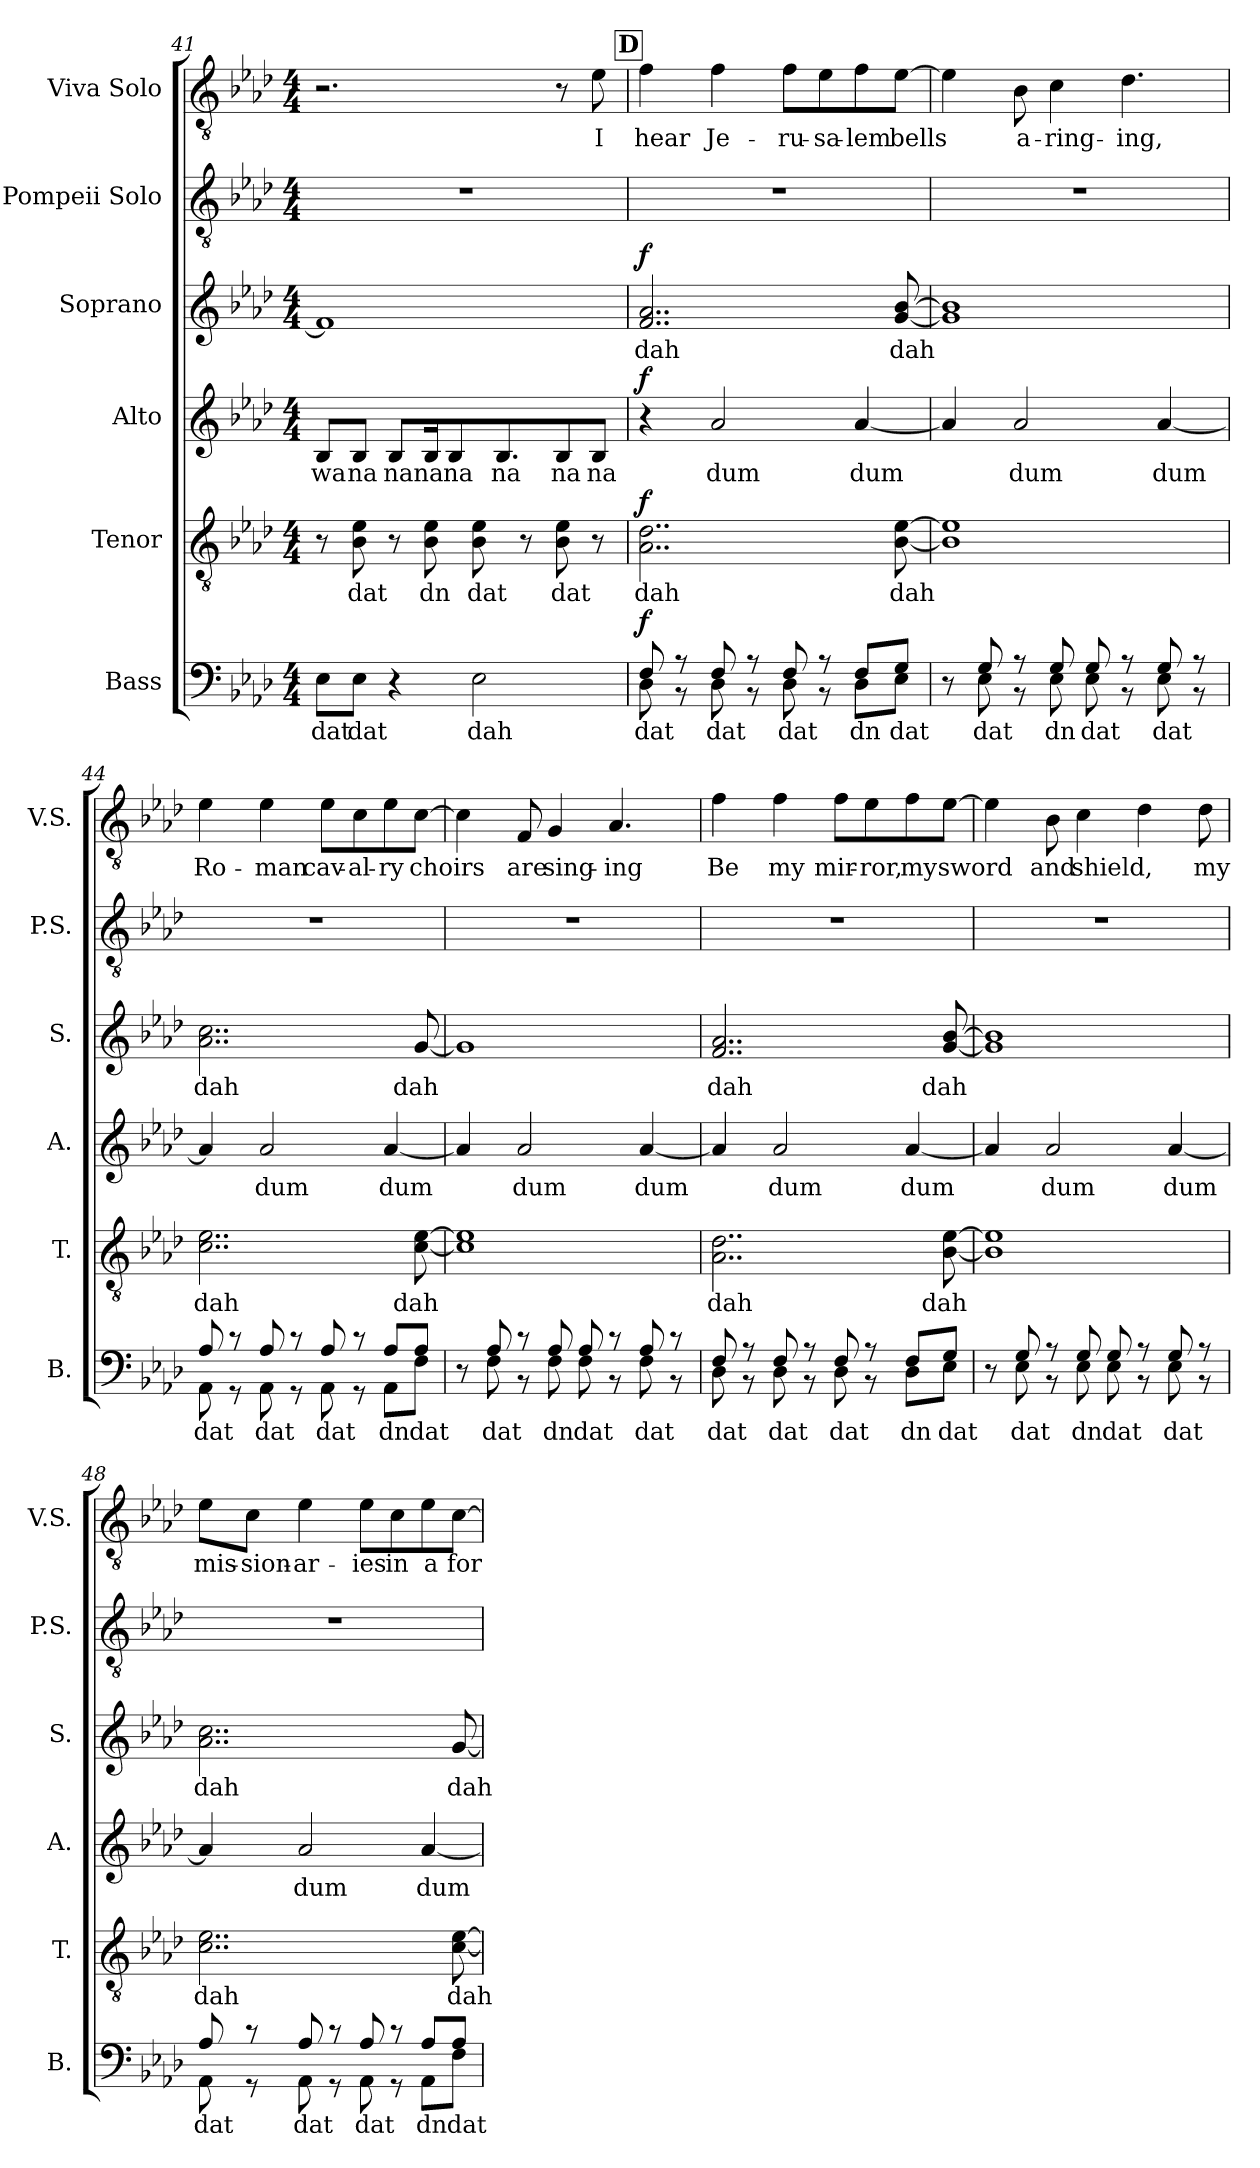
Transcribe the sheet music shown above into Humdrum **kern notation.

**kern	**text	**dynam	**kern	**text	**dynam	**kern	**text	**dynam	**kern	**text	**dynam	**kern	**kern	**text
*part6	*part6	*part6	*part5	*part5	*part5	*part4	*part4	*part4	*part3	*part3	*part3	*part2	*part1	*part1
*staff6	*staff6	*staff6	*staff5	*staff5	*staff5	*staff4	*staff4	*staff4	*staff3	*staff3	*staff3	*staff2	*staff1	*staff1
*I"Bass	*	*	*I"Tenor	*	*	*I"Alto	*	*	*I"Soprano	*	*	*I"Pompeii Solo	*I"Viva Solo	*
*I'B.	*	*	*I'T.	*	*	*I'A.	*	*	*I'S.	*	*	*I'P.S.	*I'V.S.	*
*clefF4	*	*	*clefGv2	*	*	*clefG2	*	*	*clefG2	*	*	*clefGv2	*clefGv2	*
*k[b-e-a-d-]	*	*	*k[b-e-a-d-]	*	*	*k[b-e-a-d-]	*	*	*k[b-e-a-d-]	*	*	*k[b-e-a-d-]	*k[b-e-a-d-]	*
*M4/4	*	*	*M4/4	*	*	*M4/4	*	*	*M4/4	*	*	*M4/4	*M4/4	*
=41	=41	=41	=41	=41	=41	=41	=41	=41	=41	=41	=41	=41	=41	=41
!	!LO:LY:b	!	!	!	!	!	!LO:LY:b	!	!	!	!	!	!	!
8E-\L	dat	.	8r	.	.	8B-/L	wa	.	1f]	.	.	1r	2.r	.
!	!LO:LY:b	!	!	!LO:LY:b	!	!	!LO:LY:b	!	!	!	!	!	!	!
8E-\J	dat	.	8B-\ 8e-\	dat	.	8B-/J	na	.	.	.	.	.	.	.
!	!	!	!	!	!	!	!LO:LY:b	!	!	!	!	!	!	!
4r	.	.	8r	.	.	8B-/L	na	.	.	.	.	.	.	.
!	!	!	!	!LO:LY:b	!	!	!LO:LY:b	!	!	!	!	!	!	!
.	.	.	8B-\ 8e-\	dn	.	16B-/K	na	.	.	.	.	.	.	.
!	!	!	!	!	!	!	!LO:LY:b	!	!	!	!	!	!	!
.	.	.	.	.	.	8B-/	na	.	.	.	.	.	.	.
!	!LO:LY:b	!	!	!LO:LY:b	!	!	!	!	!	!	!	!	!	!
2E-\	dah	.	8B-\ 8e-\	dat	.	.	.	.	.	.	.	.	.	.
!	!	!	!	!	!	!	!LO:LY:b	!	!	!	!	!	!	!
.	.	.	.	.	.	8.B-/	na	.	.	.	.	.	.	.
.	.	.	8r	.	.	.	.	.	.	.	.	.	.	.
!	!	!	!	!LO:LY:b	!	!	!LO:LY:b	!	!	!	!	!	!	!
.	.	.	8B-\ 8e-\	dat	.	8B-/	na	.	.	.	.	.	8r	.
!	!	!	!	!	!	!	!LO:LY:b	!	!	!	!	!	!	!LO:LY:b
.	.	.	8r	.	.	8B-/J	na	.	.	.	.	.	8e-\	I
!!LO:PB:g=z
!!LO:REH:place=s1:a:B:fs=14:t=D
=42	=42	=42	=42	=42	=42	=42	=42	=42	=42	=42	=42	=42	=42	=42
!	!LO:LY:b	!LO:DY:b	!	!LO:LY:b	!LO:DY:b	!	!	!LO:DY:b	!	!LO:LY:b	!LO:DY:b	!	!	!LO:LY:b
*^	*	*	*	*	*	*	*	*	*	*	*	*	*	*
8F/	8D-\	dat	f	2..A-\ 2..d-\	dah	f	4r	.	f	2..f/ 2..a-/	dah	f	1r	4f\	hear
8r	8r	.	.	.	.	.	.	.	.	.	.	.	.	.	.
!	!	!LO:LY:b	!	!	!	!	!	!LO:LY:b	!	!	!	!	!	!	!LO:LY:b
8F/	8D-\	dat	.	.	.	.	2a-/	dum	.	.	.	.	.	4f\	Je-
8r	8r	.	.	.	.	.	.	.	.	.	.	.	.	.	.
!	!	!LO:LY:b	!	!	!	!	!	!	!	!	!	!	!	!	!LO:LY:b
8F/	8D-\	dat	.	.	.	.	.	.	.	.	.	.	.	8f\L	-ru-
!	!	!	!	!	!	!	!	!	!	!	!	!	!	!	!LO:LY:b
8r	8r	.	.	.	.	.	.	.	.	.	.	.	.	8e-\	-sa-
!	!	!LO:LY:b	!	!	!	!	!	!LO:LY:b	!	!	!	!	!	!	!LO:LY:b
8F/L	8D-\L	dn	.	.	.	.	[4a-/	dum	.	.	.	.	.	8f\	-lem
!	!	!LO:LY:b	!	!	!LO:LY:b	!	!	!	!	!	!LO:LY:b	!	!	!	!LO:LY:b
8G/J	8E-\J	dat	.	[8B-\ [8e-\	dah	.	.	.	.	[8g/ [8b-/	dah	.	.	[8e-\J	bells
=43	=43	=43	=43	=43	=43	=43	=43	=43	=43	=43	=43	=43	=43	=43	=43
8r	8ryy	.	.	1B-] 1e-]	.	.	4a-/]	.	.	1g] 1b-]	.	.	1r	4e-\]	.
!	!	!LO:LY:b	!	!	!	!	!	!	!	!	!	!	!	!	!
8G/	8E-\	dat	.	.	.	.	.	.	.	.	.	.	.	.	.
!	!	!	!	!	!	!	!	!LO:LY:b	!	!	!	!	!	!	!LO:LY:b
8r	8r	.	.	.	.	.	2a-/	dum	.	.	.	.	.	8B-\	a-
!	!	!LO:LY:b	!	!	!	!	!	!	!	!	!	!	!	!	!LO:LY:b
8G/	8E-\	dn	.	.	.	.	.	.	.	.	.	.	.	4c\	-ring-
!	!	!LO:LY:b	!	!	!	!	!	!	!	!	!	!	!	!	!
8G/	8E-\	dat	.	.	.	.	.	.	.	.	.	.	.	.	.
!	!	!	!	!	!	!	!	!	!	!	!	!	!	!	!LO:LY:b
8r	8r	.	.	.	.	.	.	.	.	.	.	.	.	4.d-\	-ing,
!	!	!LO:LY:b	!	!	!	!	!	!LO:LY:b	!	!	!	!	!	!	!
8G/	8E-\	dat	.	.	.	.	[4a-/	dum	.	.	.	.	.	.	.
8r	8r	.	.	.	.	.	.	.	.	.	.	.	.	.	.
=44	=44	=44	=44	=44	=44	=44	=44	=44	=44	=44	=44	=44	=44	=44	=44
!	!	!LO:LY:b	!	!	!LO:LY:b	!	!	!	!	!	!LO:LY:b	!	!	!	!LO:LY:b
8A-/	8AA-\	dat	.	2..c\ 2..e-\	dah	.	4a-/]	.	.	2..a-\ 2..cc\	dah	.	1r	4e-\	Ro-
8r	8r	.	.	.	.	.	.	.	.	.	.	.	.	.	.
!	!	!LO:LY:b	!	!	!	!	!	!LO:LY:b	!	!	!	!	!	!	!LO:LY:b
8A-/	8AA-\	dat	.	.	.	.	2a-/	dum	.	.	.	.	.	4e-\	-man
8r	8r	.	.	.	.	.	.	.	.	.	.	.	.	.	.
!	!	!LO:LY:b	!	!	!	!	!	!	!	!	!	!	!	!	!LO:LY:b
8A-/	8AA-\	dat	.	.	.	.	.	.	.	.	.	.	.	8e-\L	cav-
!	!	!	!	!	!	!	!	!	!	!	!	!	!	!	!LO:LY:b
8r	8r	.	.	.	.	.	.	.	.	.	.	.	.	8c\	-al-
!	!	!LO:LY:b	!	!	!	!	!	!LO:LY:b	!	!	!	!	!	!	!LO:LY:b
8A-/L	8AA-\L	dn	.	.	.	.	[4a-/	dum	.	.	.	.	.	8e-\	-ry
!	!	!LO:LY:b	!	!	!LO:LY:b	!	!	!	!	!	!LO:LY:b	!	!	!	!LO:LY:b
8A-/J	8F\J	dat	.	[8c\ [8e-\	dah	.	.	.	.	[8g/	dah	.	.	[8c\J	choirs
=45	=45	=45	=45	=45	=45	=45	=45	=45	=45	=45	=45	=45	=45	=45	=45
8r	8ryy	.	.	1c] 1e-]	.	.	4a-/]	.	.	1g]	.	.	1r	4c\]	.
!	!	!LO:LY:b	!	!	!	!	!	!	!	!	!	!	!	!	!
8A-/	8F\	dat	.	.	.	.	.	.	.	.	.	.	.	.	.
!	!	!	!	!	!	!	!	!LO:LY:b	!	!	!	!	!	!	!LO:LY:b
8r	8r	.	.	.	.	.	2a-/	dum	.	.	.	.	.	8F/	are
!	!	!LO:LY:b	!	!	!	!	!	!	!	!	!	!	!	!	!LO:LY:b
8A-/	8F\	dn	.	.	.	.	.	.	.	.	.	.	.	4G/	sing-
!	!	!LO:LY:b	!	!	!	!	!	!	!	!	!	!	!	!	!
8A-/	8F\	dat	.	.	.	.	.	.	.	.	.	.	.	.	.
!	!	!	!	!	!	!	!	!	!	!	!	!	!	!	!LO:LY:b
8r	8r	.	.	.	.	.	.	.	.	.	.	.	.	4.A-/	-ing
!	!	!LO:LY:b	!	!	!	!	!	!LO:LY:b	!	!	!	!	!	!	!
8A-/	8F\	dat	.	.	.	.	[4a-/	dum	.	.	.	.	.	.	.
8r	8r	.	.	.	.	.	.	.	.	.	.	.	.	.	.
!!LO:LB:g=z
=46	=46	=46	=46	=46	=46	=46	=46	=46	=46	=46	=46	=46	=46	=46	=46
!	!	!LO:LY:b	!	!	!LO:LY:b	!	!	!	!	!	!LO:LY:b	!	!	!	!LO:LY:b
8F/	8D-\	dat	.	2..A-\ 2..d-\	dah	.	4a-/]	.	.	2..f/ 2..a-/	dah	.	1r	4f\	Be
8r	8r	.	.	.	.	.	.	.	.	.	.	.	.	.	.
!	!	!LO:LY:b	!	!	!	!	!	!LO:LY:b	!	!	!	!	!	!	!LO:LY:b
8F/	8D-\	dat	.	.	.	.	2a-/	dum	.	.	.	.	.	4f\	my
8r	8r	.	.	.	.	.	.	.	.	.	.	.	.	.	.
!	!	!LO:LY:b	!	!	!	!	!	!	!	!	!	!	!	!	!LO:LY:b
8F/	8D-\	dat	.	.	.	.	.	.	.	.	.	.	.	8f\L	mir-
!	!	!	!	!	!	!	!	!	!	!	!	!	!	!	!LO:LY:b
8r	8r	.	.	.	.	.	.	.	.	.	.	.	.	8e-\	-ror,
!	!	!LO:LY:b	!	!	!	!	!	!LO:LY:b	!	!	!	!	!	!	!LO:LY:b
8F/L	8D-\L	dn	.	.	.	.	[4a-/	dum	.	.	.	.	.	8f\	my
!	!	!LO:LY:b	!	!	!LO:LY:b	!	!	!	!	!	!LO:LY:b	!	!	!	!LO:LY:b
8G/J	8E-\J	dat	.	[8B-\ [8e-\	dah	.	.	.	.	[8g/ [8b-/	dah	.	.	[8e-\J	sword
=47	=47	=47	=47	=47	=47	=47	=47	=47	=47	=47	=47	=47	=47	=47	=47
8r	8ryy	.	.	1B-] 1e-]	.	.	4a-/]	.	.	1g] 1b-]	.	.	1r	4e-\]	.
!	!	!LO:LY:b	!	!	!	!	!	!	!	!	!	!	!	!	!
8G/	8E-\	dat	.	.	.	.	.	.	.	.	.	.	.	.	.
!	!	!	!	!	!	!	!	!LO:LY:b	!	!	!	!	!	!	!LO:LY:b
8r	8r	.	.	.	.	.	2a-/	dum	.	.	.	.	.	8B-\	and
!	!	!LO:LY:b	!	!	!	!	!	!	!	!	!	!	!	!	!LO:LY:b
8G/	8E-\	dn	.	.	.	.	.	.	.	.	.	.	.	4c\	shield,
!	!	!LO:LY:b	!	!	!	!	!	!	!	!	!	!	!	!	!
8G/	8E-\	dat	.	.	.	.	.	.	.	.	.	.	.	.	.
8r	8r	.	.	.	.	.	.	.	.	.	.	.	.	4d-\	.
!	!	!LO:LY:b	!	!	!	!	!	!LO:LY:b	!	!	!	!	!	!	!
8G/	8E-\	dat	.	.	.	.	[4a-/	dum	.	.	.	.	.	.	.
!	!	!	!	!	!	!	!	!	!	!	!	!	!	!	!LO:LY:b
8r	8r	.	.	.	.	.	.	.	.	.	.	.	.	8d-\	my
=48	=48	=48	=48	=48	=48	=48	=48	=48	=48	=48	=48	=48	=48	=48	=48
!	!	!LO:LY:b	!	!	!LO:LY:b	!	!	!	!	!	!LO:LY:b	!	!	!	!LO:LY:b
8A-/	8AA-\	dat	.	2..c\ 2..e-\	dah	.	4a-/]	.	.	2..a-\ 2..cc\	dah	.	1r	8e-\L	mis-
!	!	!	!	!	!	!	!	!	!	!	!	!	!	!	!LO:LY:b
8r	8r	.	.	.	.	.	.	.	.	.	.	.	.	8c\J	-sion-
!	!	!LO:LY:b	!	!	!	!	!	!LO:LY:b	!	!	!	!	!	!	!LO:LY:b
8A-/	8AA-\	dat	.	.	.	.	2a-/	dum	.	.	.	.	.	4e-\	-ar-
8r	8r	.	.	.	.	.	.	.	.	.	.	.	.	.	.
!	!	!LO:LY:b	!	!	!	!	!	!	!	!	!	!	!	!	!LO:LY:b
8A-/	8AA-\	dat	.	.	.	.	.	.	.	.	.	.	.	8e-\L	-ies
!	!	!	!	!	!	!	!	!	!	!	!	!	!	!	!LO:LY:b
8r	8r	.	.	.	.	.	.	.	.	.	.	.	.	8c\	in
!	!	!LO:LY:b	!	!	!	!	!	!LO:LY:b	!	!	!	!	!	!	!LO:LY:b
8A-/L	8AA-\L	dn	.	.	.	.	[4a-/	dum	.	.	.	.	.	8e-\	a
!	!	!LO:LY:b	!	!	!LO:LY:b	!	!	!	!	!	!LO:LY:b	!	!	!	!LO:LY:b
8A-/J	8F\J	dat	.	[8c\ [8e-\	dah	.	.	.	.	[8g/	dah	.	.	[8c\J	for-
*v	*v	*	*	*	*	*	*	*	*	*	*	*	*	*	*
=	=	=	=	=	=	=	=	=	=	=	=	=	=	=
*-	*-	*-	*-	*-	*-	*-	*-	*-	*-	*-	*-	*-	*-	*-
